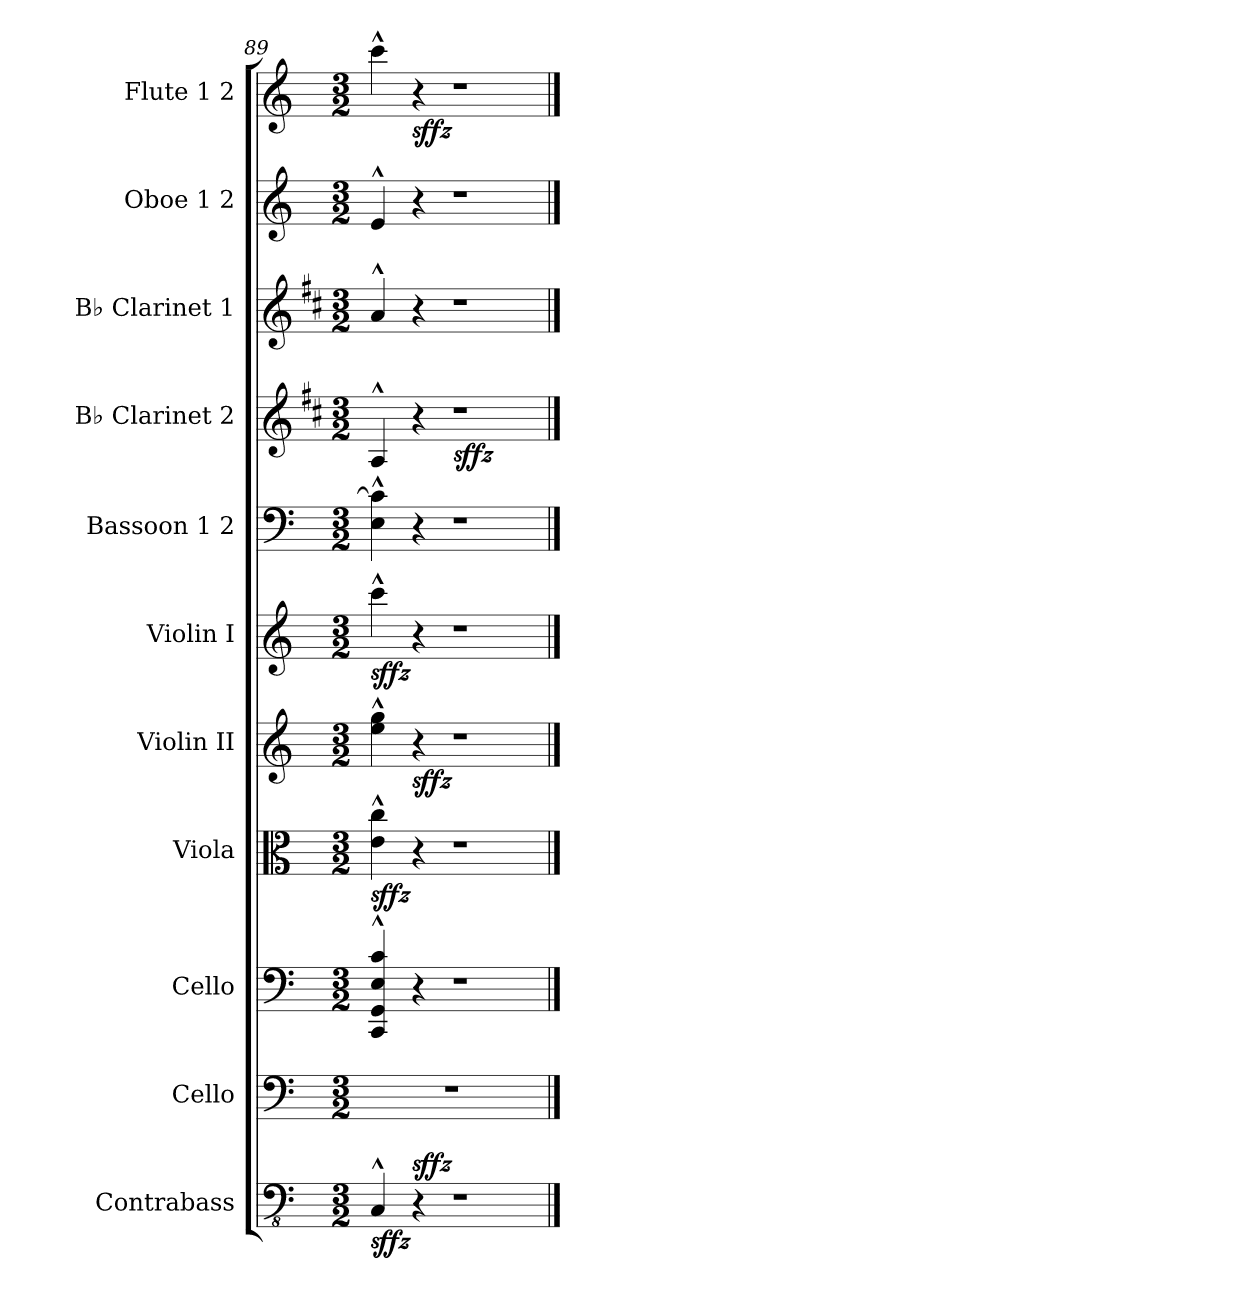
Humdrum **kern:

**kern	**dynam	**kern	**kern	**kern	**dynam	**kern	**dynam	**kern	**dynam	**kern	**dynam	**kern	**dynam	**kern	**dynam	**kern	**kern	**dynam
*part11	*part11	*part10	*part9	*part8	*part8	*part7	*part7	*part6	*part6	*part5	*part5	*part4	*part4	*part3	*part3	*part2	*part1	*part1
*staff11	*staff11	*staff10	*staff9	*staff8	*staff8	*staff7	*staff7	*staff6	*staff6	*staff5	*staff5	*staff4	*staff4	*staff3	*staff3	*staff2	*staff1	*staff1
*I"Contrabass	*	*I"Cello	*I"Cello	*I"Viola	*	*I"Violin II	*	*I"Violin I	*	*I"Bassoon 1               2	*	*I"B♭ Clarinet 2	*	*I"B♭ Clarinet 1	*	*I"Oboe 1           2	*I"Flute 1          2	*
*I'Cbs.	*	*I'Cl.	*I'Cl.	*I'Vla.	*	*I'Vln. 2	*	*I'Vln. I	*	*I'Bsn.	*	*I'Cl. 2	*	*I'Cl. 1	*	*I'Ob.	*I'Fl.	*
*clefFv4	*	*clefF4	*clefF4	*clefC3	*	*clefG2	*	*clefG2	*	*clefF4	*	*clefG2	*	*clefG2	*	*clefG2	*clefG2	*
*	*	*	*	*	*	*	*	*	*	*	*	*ITrd1c2	*	*ITrd1c2	*	*	*	*
*k[]	*	*k[]	*k[]	*k[]	*	*k[]	*	*k[]	*	*k[]	*	*k[]	*	*k[]	*	*k[]	*k[]	*
*M3/2	*	*M3/2	*M3/2	*M3/2	*	*M3/2	*	*M3/2	*	*M3/2	*	*M3/2	*	*M3/2	*	*M3/2	*M3/2	*
=89	=89	=89	=89	=89	=89	=89	=89	=89	=89	=89	=89	=89	=89	=89	=89	=89	=89	=89
!	!LO:DY:b	!	!	!	!LO:DY:b	!	!	!	!LO:DY:b	!	!LO:DY:b	!	!	!	!	!	!	!
!	!	!	!	!	!	!	!	!	!	!	!LO:DY:n=1:a	!	!	!	!LO:DY:b	!	!	!
!	!	!	!	!	!	!	!	!	!	!	!	!	!	!	!LO:DY:n=1:a	!	!	!
4CC^^/	sffz	1.r	4CC/^^ 4GG/^^ 4E/^^ 4c/^^	4e\^^ 4cc\^^	sffz	4ee\^^ 4gg\^^	.	4ccc^^\	sffz	4E\^^ 4c\]^^	sffz sffz	4G^^/	.	4g^^/	sffz sffz	4e^^/	4ccc^^\	.
!	!LO:DY:a	!	!	!	!	!	!LO:DY:b	!	!	!	!	!	!	!	!	!	!	!LO:DY:b
4r	sffz	.	4r	4r	.	4r	sffz	4r	.	4r	.	4r	.	4r	.	4r	4r	sffz
!	!	!	!	!	!	!	!	!	!	!	!	!	!LO:DY:b	!	!	!	!	!
1r	.	.	1r	1r	.	1r	.	1r	.	1r	.	1r	sffz	1r	.	1r	1r	.
==	==	==	==	==	==	==	==	==	==	==	==	==	==	==	==	==	==	==
*-	*-	*-	*-	*-	*-	*-	*-	*-	*-	*-	*-	*-	*-	*-	*-	*-	*-	*-
